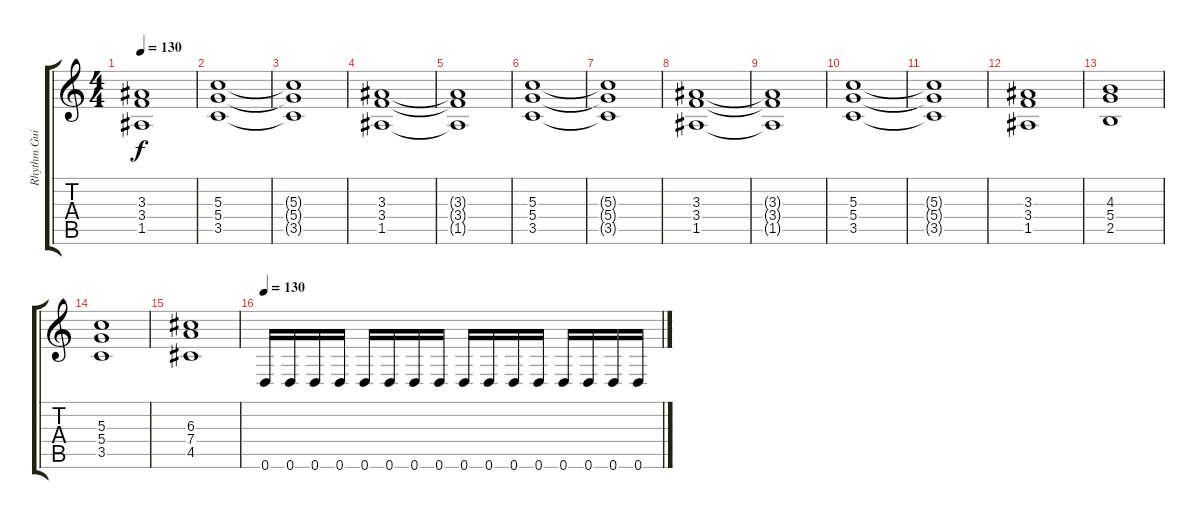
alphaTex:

\track ("Rhythm Guitar 1" "Rhythm Gui") {instrument distortionguitar}
\staff {score tabs}
\tuning (E4 B3 G3 D3 A2 D2) {hide}
\ts (4 4)
\tempo 130
\clef g2
\ks c
(3.3{t} 3.4{t} 1.5{t}).1{dy f} |
(5.3 5.4 3.5).1 |
(5.3{t} 5.4{t} 3.5{t}).1 |
(3.3 3.4 1.5).1 |
(3.3{t} 3.4{t} 1.5{t}).1 |
(5.3 5.4 3.5).1 |
(5.3{t} 5.4{t} 3.5{t}).1 |
(3.3 3.4 1.5).1 |
(3.3{t} 3.4{t} 1.5{t}).1 |
(5.3 5.4 3.5).1 |
(5.3{t} 5.4{t} 3.5{t}).1 |
(3.3 3.4 1.5).1 |
(4.3 5.4 2.5).1 |
(5.3 5.4 3.5).1 |
(6.3 7.4 4.5).1 |
\tempo 130
0.6.16 0.6.16 0.6.16 0.6.16 0.6.16 0.6.16 0.6.16 0.6.16 0.6.16 0.6.16 0.6.16 0.6.16 0.6.16 0.6.16 0.6.16 0.6.16
